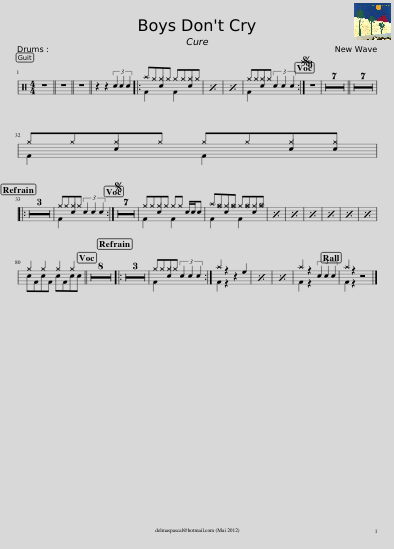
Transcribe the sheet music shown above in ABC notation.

X:1
%%score ( 1 2 )
L:1/8
M:4/4
I:linebreak $
K:C
V:1 perc
K:none
V:2 perc
K:none
V:1
 z8 || z8 || z8 || z2 z2 (3c2 c2 c2 |: ^a^g^g^g ^g^g^g^g | %5
 x8 | x8 | ^g^g^g^g (3c2 c2 c2 :| z8 | z8 | %10
 z8 | z8 | z8 | z8 | z8 | %15
 z8 || z8 | z8 | z8 | z8 | %20
 z8 | z8 | z8 |$ ^g^g^g^g ^g^g^g[c^g] |:$ z8 | %25
 z8 | z8 | ^g^g^g^g (3c2 c2 c2 :| z8 | z8 | %30
 z8 | z8 | z8 | z8 | z8 | %35
 ^g^g^g^g ^g^g c/c/c | ^a^g^g^g ^g^g^g^g | x8 | x8 | x8 | %40
 x8 | x8 | x8 |$ ^g2 ^g2 ^g2 ^g2 || z8 | %45
 z8 | z8 | z8 | z8 | z8 | %50
 z8 | z8 |: z8 | z8 | z8 | %55
 ^g^g^g^g (3c2 c2 c2 :| ^a2 z2 z2 e2 | x8 | x8 | ^a2 z2 (3c2 c2 c2 | %60
 ^a2 z2 z4 |] %61
V:2
 x8 || x8 || x8 || x8 |: F2 c2 F2 c2 | %5
 x8 | x8 | F2 c2 x4 :| x8 | x8 | %10
 x8 | x8 | x8 | x8 | x8 | %15
 x8 || x8 | x8 | x8 | x8 | %20
 x8 | x8 | x8 |$ F2 c2 F2 c2 |:$ x8 | %25
 x8 | x8 | F2 c2 x4 :| x8 | x8 | %30
 x8 | x8 | x8 | x8 | x8 | %35
 F2 c2 F2 x2 | F2 c2 F2 c2 | x8 | x8 | x8 | %40
 x8 | x8 | x8 |$ cFcF cFcc || x8 | %45
 x8 | x8 | x8 | x8 | x8 | %50
 x8 | x8 |: x8 | x8 | x8 | %55
 F2 c2 x4 :| F2 z2 x4 | x8 | x8 | F2 z2 x4 | %60
 F2 z2 x4 |] %61
